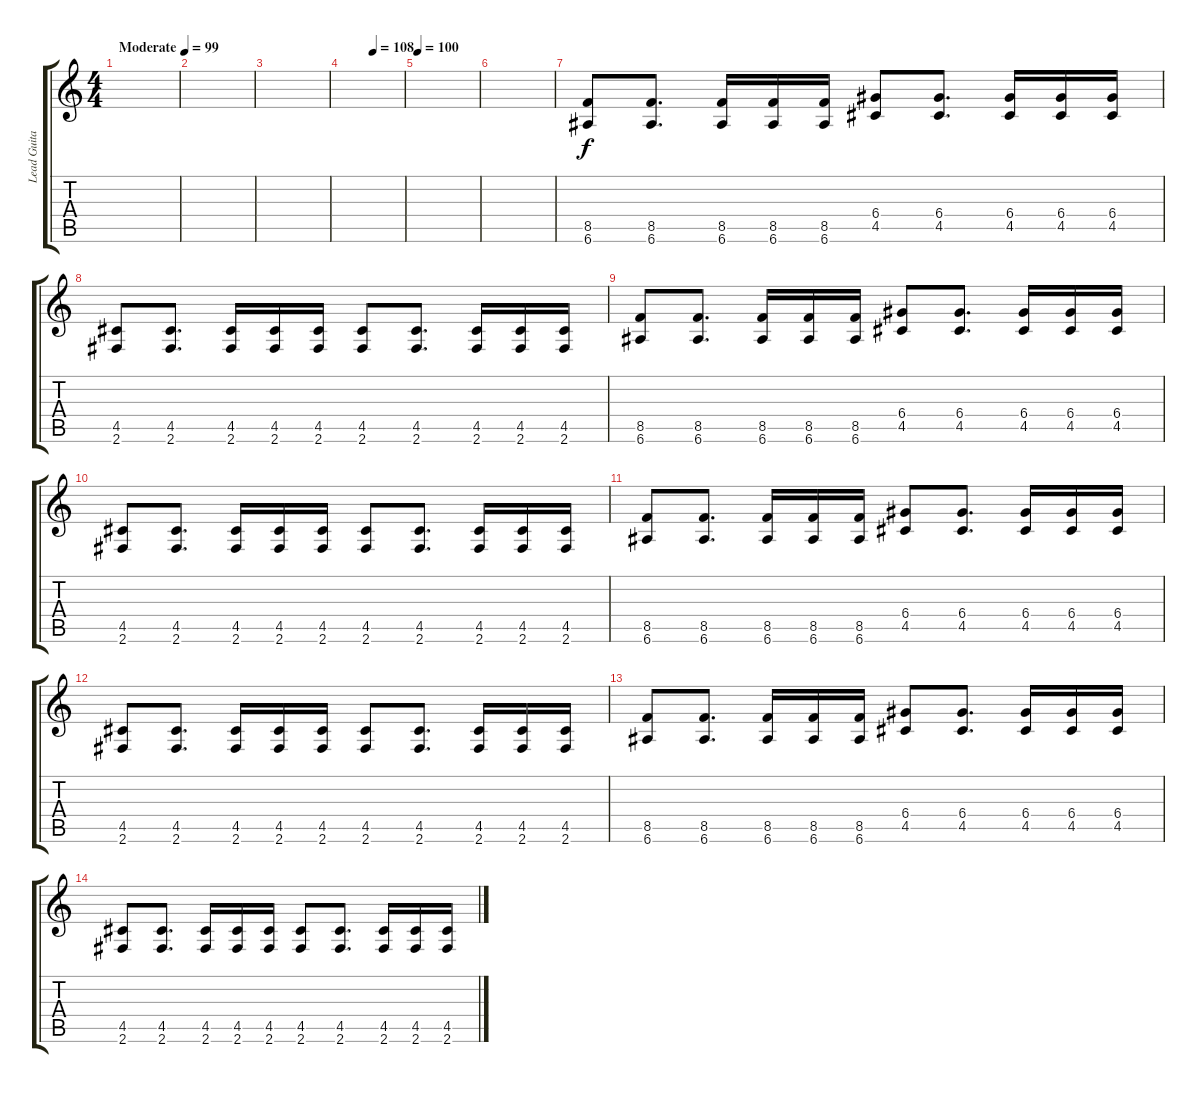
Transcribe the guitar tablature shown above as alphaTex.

\track ("Lead Guitar 2" "Lead Guita") {instrument distortionguitar}
\staff {score tabs}
\tuning (E4 B3 G3 D3 A2 E2) {hide}
\ts (4 4)
\tempo (99 "Moderate")
\tempo 125
\tempo (99 "Moderate")
\clef g2
\ks c
|
|
|
\tempo (108 0.5)
|
\tempo 100
|
|
(8.5 6.6).8 (8.5 6.6).8{d} (8.5 6.6).16 (8.5 6.6).16 (8.5 6.6).16 (6.4 4.5).8 (6.4 4.5).8{d} (6.4 4.5).16 (6.4 4.5).16 (6.4 4.5).16 |
(4.5 2.6).8 (4.5 2.6).8{d} (4.5 2.6).16 (4.5 2.6).16 (4.5 2.6).16 (4.5 2.6).8 (4.5 2.6).8{d} (4.5 2.6).16 (4.5 2.6).16 (4.5 2.6).16 |
(8.5 6.6).8 (8.5 6.6).8{d} (8.5 6.6).16 (8.5 6.6).16 (8.5 6.6).16 (6.4 4.5).8 (6.4 4.5).8{d} (6.4 4.5).16 (6.4 4.5).16 (6.4 4.5).16 |
(4.5 2.6).8 (4.5 2.6).8{d} (4.5 2.6).16 (4.5 2.6).16 (4.5 2.6).16 (4.5 2.6).8 (4.5 2.6).8{d} (4.5 2.6).16 (4.5 2.6).16 (4.5 2.6).16 |
(8.5 6.6).8 (8.5 6.6).8{d} (8.5 6.6).16 (8.5 6.6).16 (8.5 6.6).16 (6.4 4.5).8 (6.4 4.5).8{d} (6.4 4.5).16 (6.4 4.5).16 (6.4 4.5).16 |
(4.5 2.6).8 (4.5 2.6).8{d} (4.5 2.6).16 (4.5 2.6).16 (4.5 2.6).16 (4.5 2.6).8 (4.5 2.6).8{d} (4.5 2.6).16 (4.5 2.6).16 (4.5 2.6).16 |
(8.5 6.6).8 (8.5 6.6).8{d} (8.5 6.6).16 (8.5 6.6).16 (8.5 6.6).16 (6.4 4.5).8 (6.4 4.5).8{d} (6.4 4.5).16 (6.4 4.5).16 (6.4 4.5).16 |
(4.5 2.6).8 (4.5 2.6).8{d} (4.5 2.6).16 (4.5 2.6).16 (4.5 2.6).16 (4.5 2.6).8 (4.5 2.6).8{d} (4.5 2.6).16 (4.5 2.6).16 (4.5 2.6).16
